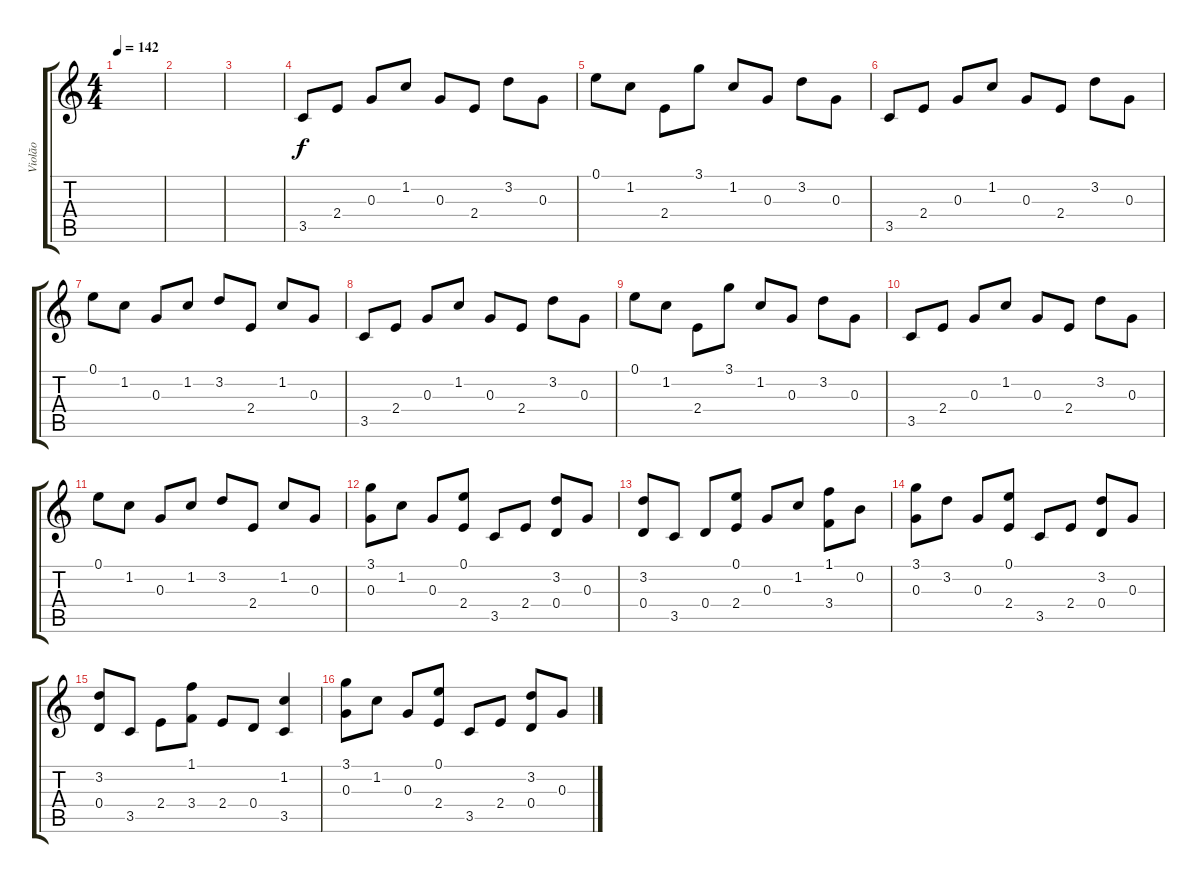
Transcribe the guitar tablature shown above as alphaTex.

\track ("Violão" "Violão") {instrument acousticguitarsteel}
\staff {score tabs}
\tuning (E4 B3 G3 D3 A2 E2) {hide}
\ts (4 4)
\tempo 142
\clef g2
\ks c
|
|
|
3.5.8 2.4.8 0.3.8 1.2.8 0.3.8 2.4.8 3.2.8 0.3.8 |
0.1.8 1.2.8 2.4.8 3.1.8 1.2.8 0.3.8 3.2.8 0.3.8 |
3.5.8 2.4.8 0.3.8 1.2.8 0.3.8 2.4.8 3.2.8 0.3.8 |
0.1.8 1.2.8 0.3.8 1.2.8 3.2.8 2.4.8 1.2.8 0.3.8 |
3.5.8 2.4.8 0.3.8 1.2.8 0.3.8 2.4.8 3.2.8 0.3.8 |
0.1.8 1.2.8 2.4.8 3.1.8 1.2.8 0.3.8 3.2.8 0.3.8 |
3.5.8 2.4.8 0.3.8 1.2.8 0.3.8 2.4.8 3.2.8 0.3.8 |
0.1.8 1.2.8 0.3.8 1.2.8 3.2.8 2.4.8 1.2.8 0.3.8 |
(3.1 0.3).8 1.2.8 0.3.8 (0.1 2.4).8 3.5.8 2.4.8 (3.2 0.4).8 0.3.8 |
(3.2 0.4).8 3.5.8 0.4.8 (0.1 2.4).8 0.3.8 1.2.8 (1.1 3.4).8 0.2.8 |
(3.1 0.3).8 3.2.8 0.3.8 (0.1 2.4).8 3.5.8 2.4.8 (3.2 0.4).8 0.3.8 |
(3.2 0.4).8 3.5.8 2.4.8 (1.1 3.4).8 2.4.8 0.4.8 (1.2 3.5).4 |
(3.1 0.3).8 1.2.8 0.3.8 (0.1 2.4).8 3.5.8 2.4.8 (3.2 0.4).8 0.3.8
